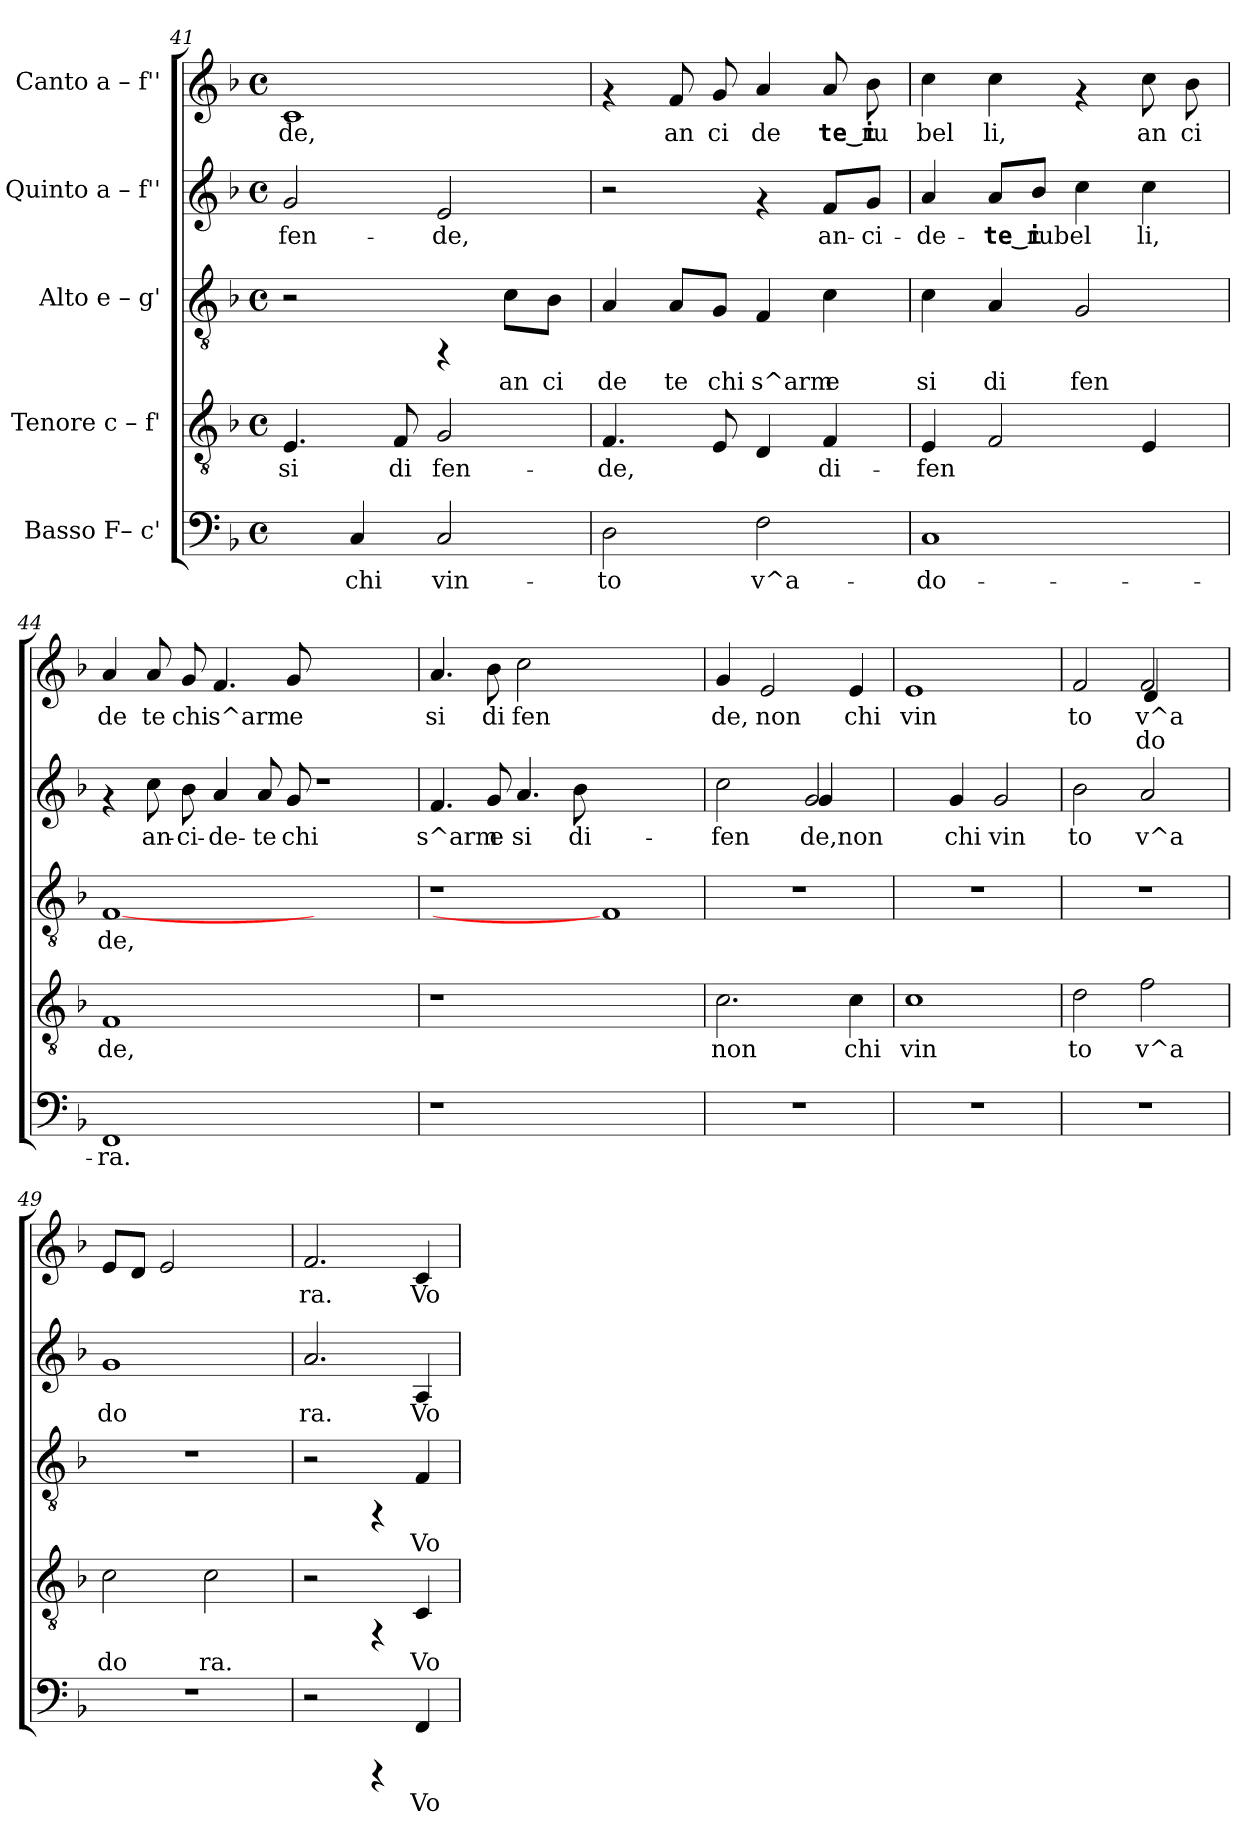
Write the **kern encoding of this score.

**kern	**text	**kern	**text	**kern	**text	**kern	**text	**kern	**text	**text
*part5	*part5	*part4	*part4	*part3	*part3	*part2	*part2	*part1	*part1	*part1
*staff5	*staff5	*staff4	*staff4	*staff3	*staff3	*staff2	*staff2	*staff1	*staff1	*staff1
*I"Basso  F– c'	*	*I"Tenore  c – f'	*	*I"Alto  e – g'	*	*I"Quinto  a – f''	*	*I"Canto  a – f''	*	*
!!LO:PB:g=z
*clefF4	*	*clefGv2	*	*clefGv2	*	*clefG2	*	*clefG2	*	*
*k[b-]	*	*k[b-]	*	*k[b-]	*	*k[b-]	*	*k[b-]	*	*
*F:	*	*F:	*	*F:	*	*F:	*	*F:	*	*
*M4/4	*	*M4/4	*	*M4/4	*	*M4/4	*	*M4/4	*	*
*met(c)	*	*met(c)	*	*met(c)	*	*met(c)	*	*met(c)	*	*
=41	=41	=41	=41	=41	=41	=41	=41	=41	=41	=41
!	!	!	!LO:LY:b:cj	!	!	!	!LO:LY:b:rj	!	!LO:LY:b:rj	!
4ryy	.	4.E/	si	2r	.	2g/	fen-	1c	-de,	.
!	!LO:LY:b:cj	!	!	!	!	!	!	!	!	!
4C/	chi	.	.	.	.	.	.	.	.	.
!	!	!	!LO:LY:b:cj	!	!	!	!	!	!	!
.	.	8F/	di	.	.	.	.	.	.	.
!	!LO:LY:b:cj	!	!LO:LY:b:cj	!	!	!	!LO:LY:b:rj	!	!	!
2C/	vin-	2G/	fen-	4rFF	.	2e/	-de,	.	.	.
!	!	!	!	!	!LO:LY:b:rj	!	!	!	!	!
.	.	.	.	8c\L	an	.	.	.	.	.
!	!	!	!	!	!LO:LY:b:rj	!	!	!	!	!
.	.	.	.	8B-\J	ci	.	.	.	.	.
=42	=42	=42	=42	=42	=42	=42	=42	=42	=42	=42
!	!LO:LY:b:cj	!	!LO:LY:b:cj	!	!LO:LY:b:rj	!	!	!	!	!
2D\	-to	4.F/	-de,	4A/	de	2r	.	4rf	.	.
!	!	!	!	!	!LO:LY:b:rj	!	!	!	!LO:LY:b:rj	!
.	.	.	.	8A/L	te	.	.	8f/	an	.
!	!	!	!LO:LY:b:cj	!	!LO:LY:b:rj	!	!	!	!LO:LY:b:rj	!
.	.	8E/	.	8G/J	chi	.	.	8g/	ci	.
!	!LO:LY:b:cj	!	!LO:LY:b:cj	!	!LO:LY:b:rj	!	!	!	!LO:LY:b:rj	!
2F\	v^a-	4D/	.	4F/	s^arm	4rf	.	4a/	de	.
!	!	!	!LO:LY:b:cj	!	!LO:LY:b:rj	!	!LO:LY:b:rj	!	!LO:LY:b:rj	!
.	.	4F/	di-	4c\	e	8f/L	an-	8a/	te‿i	.
!	!	!	!	!	!	!	!LO:LY:b:rj	!	!LO:LY:b:rj	!
.	.	.	.	.	.	8g/J	-ci-	8b-\	ru	.
=43	=43	=43	=43	=43	=43	=43	=43	=43	=43	=43
!	!LO:LY:b:cj	!	!LO:LY:b:cj	!	!LO:LY:b:rj	!	!LO:LY:b:rj	!	!LO:LY:b:rj	!
1C	-do-	4E/	-fen-	4c\	si	4a/	-de-	4cc\	bel	.
!	!	!	!LO:LY:b:cj	!	!LO:LY:b:rj	!	!LO:LY:b:rj	!	!LO:LY:b:rj	!
.	.	2F/	--	4A/	di	8a/L	-te‿i	4cc\	li,	.
!	!	!	!	!	!	!	!LO:LY:b:rj	!	!	!
.	.	.	.	.	.	8b-/J	rubel-	.	.	.
!	!	!	!	!	!LO:LY:b:rj	!	!LO:LY:b:rj	!	!	!
.	.	.	.	2G/	fen	4cc\	--	4rf	.	.
!	!	!	!LO:LY:b:cj	!	!	!	!LO:LY:b:rj	!	!LO:LY:b:rj	!
.	.	4E/	--	.	.	4cc\	-li,	8cc\	an	.
!	!	!	!	!	!	!	!	!	!LO:LY:b:rj	!
.	.	.	.	.	.	.	.	8b-\	ci	.
=44	=44	=44	=44	=44	=44	=44	=44	=44	=44	=44
!	!LO:LY:b:cj	!	!LO:LY:b:cj	!	!LO:LY:b:rj	!	!	!	!LO:LY:b:rj	!
1FF	-ra.	1F	-de,	[1F	de,	4rf	.	4a/	de	.
!	!	!	!	!	!	!	!LO:LY:b:rj	!	!LO:LY:b:rj	!
.	.	.	.	.	.	8cc\	an-	8a/	te	.
!	!	!	!	!	!	!	!LO:LY:b:rj	!	!LO:LY:b:rj	!
.	.	.	.	.	.	8b-\	-ci-	8g/	chi	.
!	!	!	!	!	!	!	!LO:LY:b:rj	!	!LO:LY:b:rj	!
.	.	.	.	.	.	4a/	-de-	4.f/	s^arm	.
!	!	!	!	!	!	!	!LO:LY:b:rj	!	!	!
.	.	.	.	.	.	8a/	-te	.	.	.
!	!	!	!	!	!	!	!LO:LY:b:rj	!	!LO:LY:b:rj	!
.	.	.	.	.	.	8g/	chi	8g/	e	.
1ryy	.	1ryy	.	1ryy	.	1r	.	1ryy	.	.
=45	=45	=45	=45	=45	=45	=45	=45	=45	=45	=45
!	!	!	!	!	!	!	!LO:LY:b:rj	!	!LO:LY:b:rj	!
1r	.	1r	.	1r	.	4.f/	s^arm	4.a/	si	.
!	!	!	!	!	!	!	!LO:LY:b:rj	!	!LO:LY:b:rj	!
.	.	.	.	.	.	8g/	e	8b-\	di	.
!	!	!	!	!	!	!	!LO:LY:b:rj	!	!LO:LY:b:rj	!
.	.	.	.	.	.	4.a/	si	2cc\	fen	.
!	!	!	!	!	!	!	!LO:LY:b:rj	!	!	!
.	.	.	.	.	.	8b-\	di-	.	.	.
1ryy	.	1ryy	.	1F]	.	1ryy	.	1ryy	.	.
!!LO:LB:g=z
=46	=46	=46	=46	=46	=46	=46	=46	=46	=46	=46
!	!	!	!LO:LY:b:cj	!	!	!	!LO:LY:b:rj	!	!LO:LY:b:rj	!
*	*	*	*	*	*	*^	*	*	*	*
1r	.	2.c\	non	1r	.	2cc\	2ryy	-fen	4g/	de,	.
!	!	!	!	!	!	!	!	!	!	!LO:LY:b:rj	!
.	.	.	.	.	.	.	.	.	2e/	non	.
!	!	!	!	!	!	!	!	!LO:LY:b:rj	!	!	!
.	.	.	.	.	.	2g/	4g/	de,non	.	.	.
!	!	!	!LO:LY:b:cj	!	!	!	!	!	!	!LO:LY:b:rj	!
.	.	4c\	chi	.	.	.	4ryy	.	4e/	chi	.
=47	=47	=47	=47	=47	=47	=47	=47	=47	=47	=47	=47
!	!	!	!LO:LY:b:cj	!	!	!	!	!	!	!LO:LY:b:rj	!
*	*	*	*	*	*	*v	*v	*	*	*	*
1r	.	1c	vin	1r	.	4ryy	.	1e	vin	.
!	!	!	!	!	!	!	!LO:LY:b:rj	!	!	!
.	.	.	.	.	.	4g/	chi	.	.	.
!	!	!	!	!	!	!	!LO:LY:b:rj	!	!	!
.	.	.	.	.	.	2g/	vin	.	.	.
=48	=48	=48	=48	=48	=48	=48	=48	=48	=48	=48
!	!	!	!LO:LY:b:cj	!	!	!	!LO:LY:b:rj	!	!LO:LY:b:rj	!LO:LY:b:rj
*	*	*	*	*	*	*	*	*^	*	*
1r	.	2d\	to	1r	.	2b-\	to	2f/	2ryy	to	.
!	!	!	!LO:LY:b:cj	!	!	!	!LO:LY:b:rj	!	!	!LO:LY:b:rj	!LO:LY:b:rj
.	.	2f\	v^a	.	.	2a/	v^a	2f/	4d/	v^a	do
.	.	.	.	.	.	.	.	.	4ryy	.	.
=49	=49	=49	=49	=49	=49	=49	=49	=49	=49	=49	=49
!	!	!	!LO:LY:b:cj	!	!	!	!LO:LY:b:rj	!	!	!LO:LY:b:rj	!
*	*	*	*	*	*	*	*	*v	*v	*	*
1r	.	2c\	do	1r	.	1g	do	8e/L	.	.
!	!	!	!	!	!	!	!	!	!LO:LY:b:rj	!
.	.	.	.	.	.	.	.	8d/J	.	.
!	!	!	!	!	!	!	!	!	!LO:LY:b:rj	!
.	.	.	.	.	.	.	.	2e/	.	.
!	!	!	!LO:LY:b:cj	!	!	!	!	!	!	!
.	.	2c\	ra.	.	.	.	.	.	.	.
.	.	.	.	.	.	.	.	4ryy	.	.
=50	=50	=50	=50	=50	=50	=50	=50	=50	=50	=50
!	!	!	!	!	!	!	!LO:LY:b:rj	!	!LO:LY:b:rj	!
2r	.	2r	.	2r	.	2.a/	ra.	2.f/	ra.	.
4rCCC	.	4rFF	.	4rFF	.	.	.	.	.	.
!	!LO:LY:b:cj	!	!LO:LY:b:cj	!	!LO:LY:b:rj	!	!LO:LY:b:rj	!	!LO:LY:b:rj	!
4FF/	Vo	4C/	Vo	4F/	Vo	4A/	Vo	4c/	Vo	.
=	=	=	=	=	=	=	=	=	=	=
*-	*-	*-	*-	*-	*-	*-	*-	*-	*-	*-
